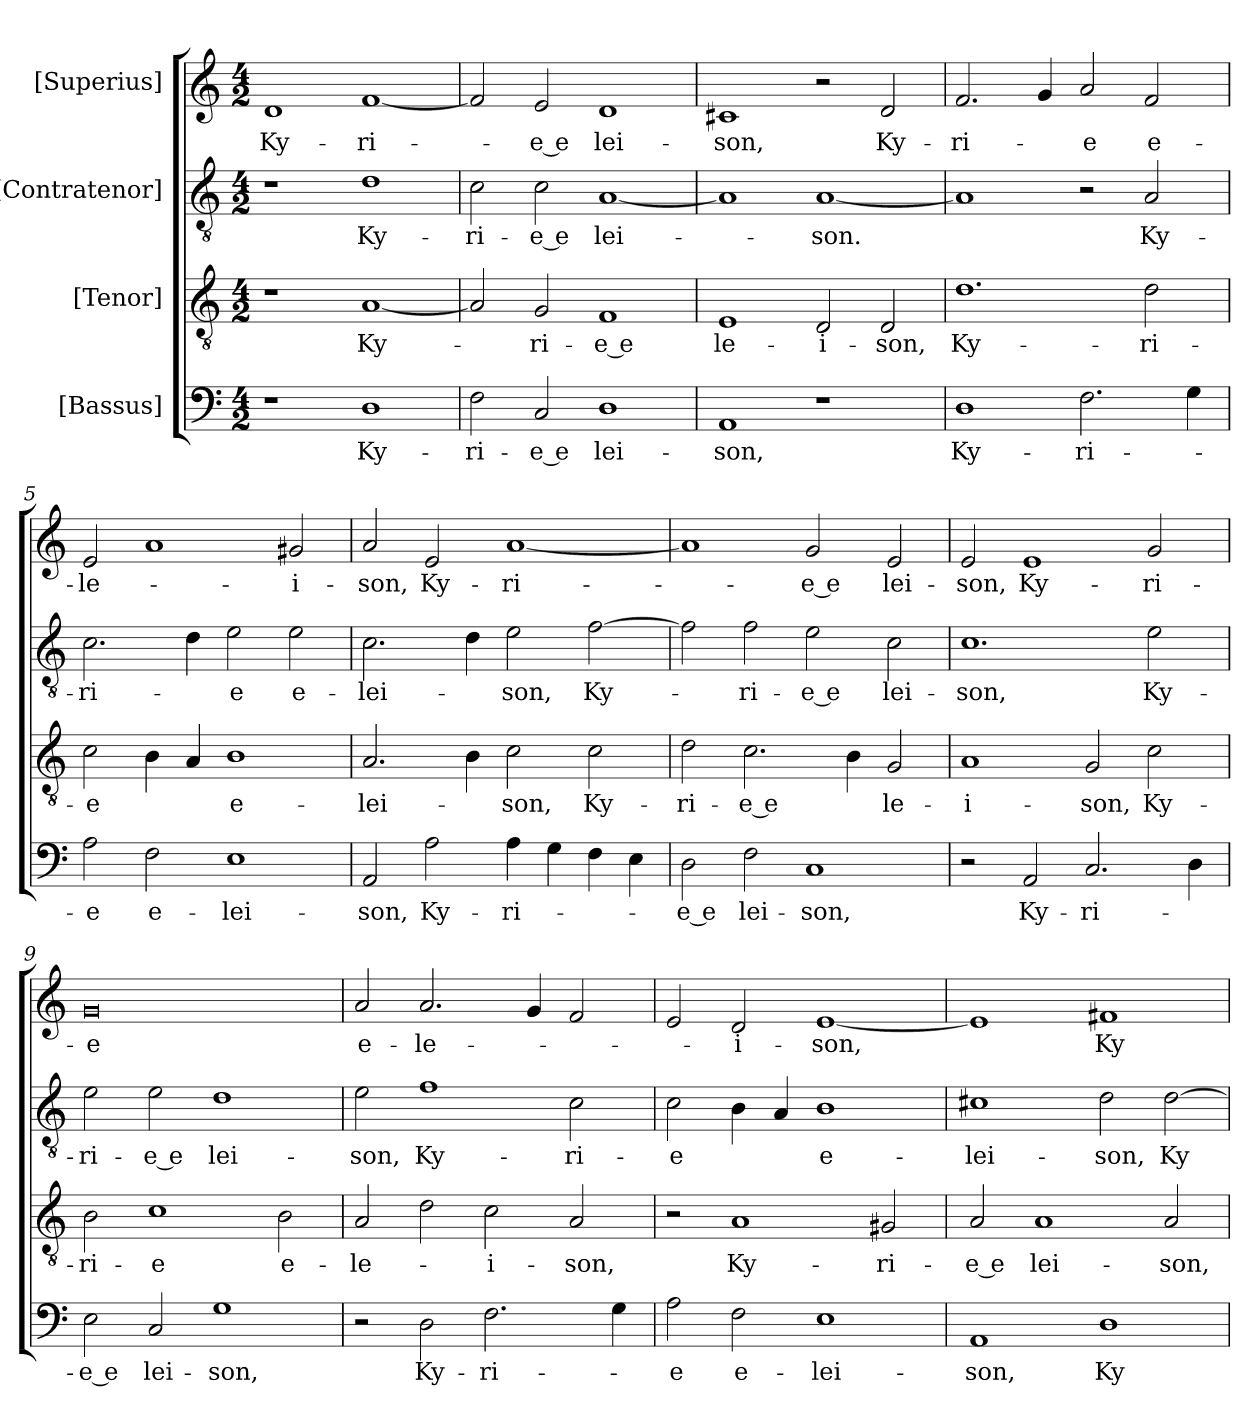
**kern	**text	**kern	**text	**kern	**text	**kern	**text
*part4	*part4	*part3	*part3	*part2	*part2	*part1	*part1
*staff4	*staff4	*staff3	*staff3	*staff2	*staff2	*staff1	*staff1
*I"[Bassus]	*	*I"[Tenor]	*	*I"[Contratenor]	*	*I"[Superius]	*
*clefF4	*	*clefGv2	*	*clefGv2	*	*clefG2	*
*k[]	*	*k[]	*	*k[]	*	*k[]	*
*M4/2	*	*M4/2	*	*M4/2	*	*M4/2	*
=1	=1	=1	=1	=1	=1	=1	=1
1r	.	1r	.	1r	.	1d/	Ky-
1D\	Ky-	[1A/	Ky-	1d/	Ky-	[1f/	-ri-
=2	=2	=2	=2	=2	=2	=2	=2
2F\	-ri-	2A/]	.	2c\	-ri-	2f/]	.
2C/	-e e	2G/	-ri-	2c\	-e e	2e/	-e e
1D\	-lei-	1F/	-e e	[1A/	-lei-	1d/	-lei-
=3	=3	=3	=3	=3	=3	=3	=3
1AA/	-son,	1E/	-le-	1A/]	.	1c#X/	-son,
1r	.	2D/	-i-	[1A/	-son.	2r	.
.	.	2D/	-son,	.	.	2d/	Ky-
=4	=4	=4	=4	=4	=4	=4	=4
1D\	Ky-	1.d/	Ky-	1A/]	.	2.f/	-ri-
.	.	.	.	.	.	4g/	.
2.F\	-ri-	.	.	2r	.	2a/	-e
.	.	2d\	-ri-	2A/	Ky-	2f/	e-
4G\	.	.	.	.	.	.	.
=5	=5	=5	=5	=5	=5	=5	=5
2A\	-e	2c\	-e	2.c\	-ri-	2e/	-le-
2F\	e-	4B\	.	.	.	1a/	.
.	.	4A/	.	4d\	.	.	.
1E/	-lei-	1B\	e-	2e\	-e	.	.
.	.	.	.	2e\	e-	2g#X/	-i-
=6	=6	=6	=6	=6	=6	=6	=6
2AA/	-son,	2.A/	-lei-	2.c\	-lei-	2a/	-son,
2A\	Ky-	.	.	.	.	2e/	Ky-
.	.	4B\	.	4d\	.	.	.
4A\	-ri-	2c\	-son,	2e\	-son,	[1a/	-ri-
4G\	.	.	.	.	.	.	.
4F\	.	2c\	Ky-	[2f\	Ky-	.	.
4E\	.	.	.	.	.	.	.
=7	=7	=7	=7	=7	=7	=7	=7
2D\	-e e	2d\	-ri-	2f\]	.	1a/]	.
2F\	-lei-	2.c\	-e e	2f\	-ri-	.	.
1C/	-son,	.	.	2e\	-e e	2g/	-e e
.	.	4B\	.	.	.	.	.
.	.	2G/	-le-	2c\	-lei-	2e/	-lei-
=8	=8	=8	=8	=8	=8	=8	=8
2r	.	1A/	-i-	1.c/	-son,	2e/	-son,
2AA/	Ky-	.	.	.	.	1e/	Ky-
2.C/	-ri-	2G/	-son,	.	.	.	.
.	.	2c\	Ky-	2e\	Ky-	2g/	-ri-
4D\	.	.	.	.	.	.	.
=9	=9	=9	=9	=9	=9	=9	=9
2E\	-e e	2B\	-ri-	2e\	-ri-	0g\	-e
2C/	-lei-	1c/	-e	2e\	-e e	.	.
1G/	-son,	.	.	1d/	-lei-	.	.
.	.	2B\	e-	.	.	.	.
=10	=10	=10	=10	=10	=10	=10	=10
2r	.	2A/	-le-	2e\	-son,	2a/	e-
2D\	Ky-	2d\	.	1f/	Ky-	2.a/	-le-
2.F\	-ri-	2c\	-i-	.	.	.	.
.	.	.	.	.	.	4g/	.
.	.	2A/	-son,	2c\	-ri-	2f/	.
4G\	.	.	.	.	.	.	.
=11	=11	=11	=11	=11	=11	=11	=11
2A\	-e	2r	.	2c\	-e	2e/	.
2F\	e-	1A/	Ky-	4B\	.	2d/	-i-
.	.	.	.	4A/	.	.	.
1E/	-lei-	.	.	1B\	e-	[1e/	-son,
.	.	2G#X/	-ri-	.	.	.	.
=12	=12	=12	=12	=12	=12	=12	=12
1AA/	-son,	2A/	-e e	1c#X/	-lei-	1e/]	.
.	.	1A/	-lei-	.	.	.	.
1D\	Ky-	.	.	2d\	-son,	1f#X/	Ky-
.	.	2A/	-son,	[2d\	Ky-	.	.
=	=	=	=	=	=	=	=
*-	*-	*-	*-	*-	*-	*-	*-
